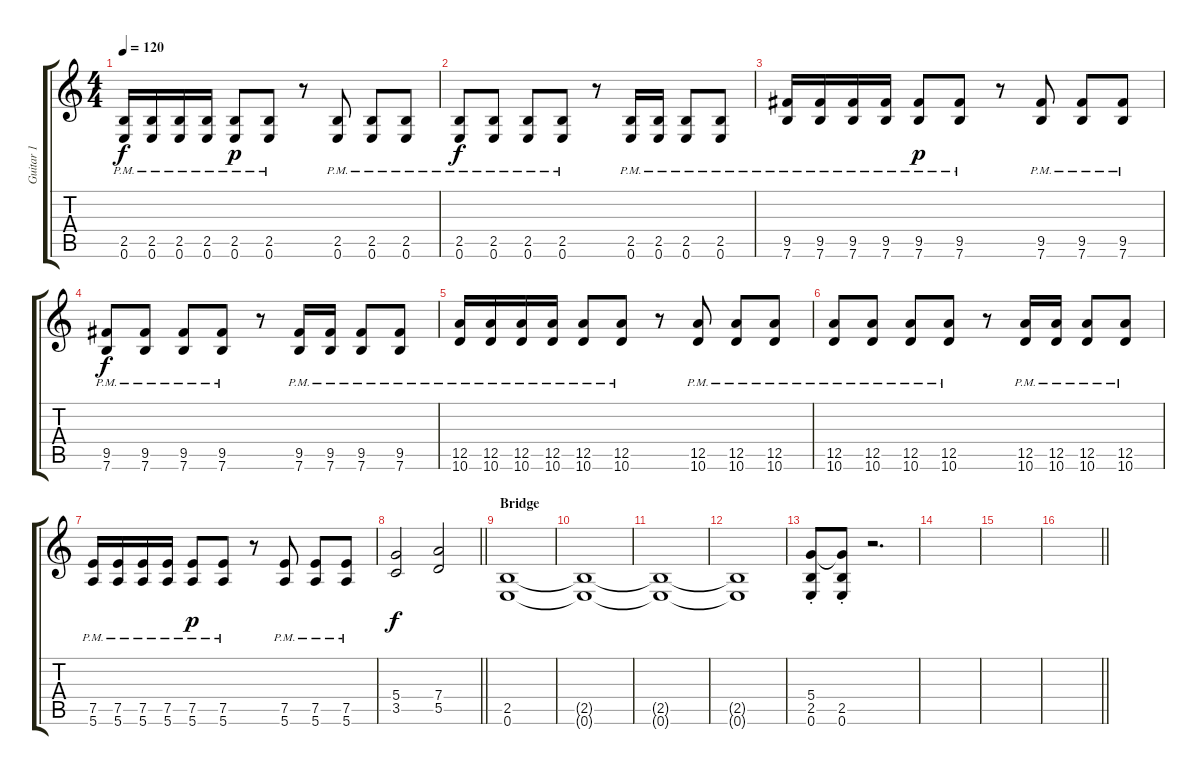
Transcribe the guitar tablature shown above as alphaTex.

\track ("Guitar 1" "Guitar 1") {instrument overdrivenguitar}
\staff {score tabs}
\tuning (E4 B3 G3 D3 A2 E2) {hide}
\ts (4 4)
\tempo 120
\clef g2
\ks c
(2.5{pm} 0.6{pm}).16{dy f} (2.5{pm} 0.6{pm}).16 (2.5{pm} 0.6{pm}).16 (2.5{pm} 0.6{pm}).16 (2.5{pm} 0.6{pm}).8{dy p} (2.5{pm} 0.6{pm}).8 r.8 (2.5{pm} 0.6{pm}).8 (2.5{pm} 0.6{pm}).8 (2.5{pm} 0.6{pm}).8 |
(2.5{pm} 0.6{pm}).8{dy f} (2.5{pm} 0.6{pm}).8 (2.5{pm} 0.6{pm}).8 (2.5{pm} 0.6{pm}).8 r.8 (2.5{pm} 0.6{pm}).16 (2.5{pm} 0.6{pm}).16 (2.5{pm} 0.6{pm}).8 (2.5{pm} 0.6{pm}).8 |
(9.5{pm} 7.6{pm}).16 (9.5{pm} 7.6{pm}).16 (9.5{pm} 7.6{pm}).16 (9.5{pm} 7.6{pm}).16 (9.5{pm} 7.6{pm}).8{dy p} (9.5{pm} 7.6{pm}).8 r.8 (9.5{pm} 7.6{pm}).8 (9.5{pm} 7.6{pm}).8 (9.5{pm} 7.6{pm}).8 |
(9.5{pm} 7.6{pm}).8{dy f} (9.5{pm} 7.6{pm}).8 (9.5{pm} 7.6{pm}).8 (9.5{pm} 7.6{pm}).8 r.8 (9.5{pm} 7.6{pm}).16 (9.5{pm} 7.6{pm}).16 (9.5{pm} 7.6{pm}).8 (9.5{pm} 7.6{pm}).8 |
(12.5{pm} 10.6{pm}).16 (12.5{pm} 10.6{pm}).16 (12.5{pm} 10.6{pm}).16 (12.5{pm} 10.6{pm}).16 (12.5{pm} 10.6{pm}).8 (12.5{pm} 10.6{pm}).8 r.8 (12.5{pm} 10.6{pm}).8 (12.5{pm} 10.6{pm}).8 (12.5{pm} 10.6{pm}).8 |
(12.5{pm} 10.6{pm}).8 (12.5{pm} 10.6{pm}).8 (12.5{pm} 10.6{pm}).8 (12.5{pm} 10.6{pm}).8 r.8 (12.5{pm} 10.6{pm}).16 (12.5{pm} 10.6{pm}).16 (12.5{pm} 10.6{pm}).8 (12.5{pm} 10.6{pm}).8 |
(7.5{pm} 5.6{pm}).16 (7.5{pm} 5.6{pm}).16 (7.5{pm} 5.6{pm}).16 (7.5{pm} 5.6{pm}).16 (7.5{pm} 5.6{pm}).8{dy p} (7.5{pm} 5.6{pm}).8 r.8 (7.5{pm} 5.6{pm}).8 (7.5{pm} 5.6{pm}).8 (7.5{pm} 5.6{pm}).8 |
\barLineRight lightlight
(5.4 3.5).2{dy f} (7.4 5.5).2 |
\section ("" "Bridge")
(2.5 0.6).1{volume 10 balance 13} |
(2.5{t} 0.6{t}).1 |
(2.5{t} 0.6{t}).1 |
(2.5{t} 0.6{t}).1 |
(5.4 2.5{st} 0.6{st}).8 (5.4{t} 2.5 0.6{st}).8 r.2{d} |
|
|
\barLineRight lightlight
